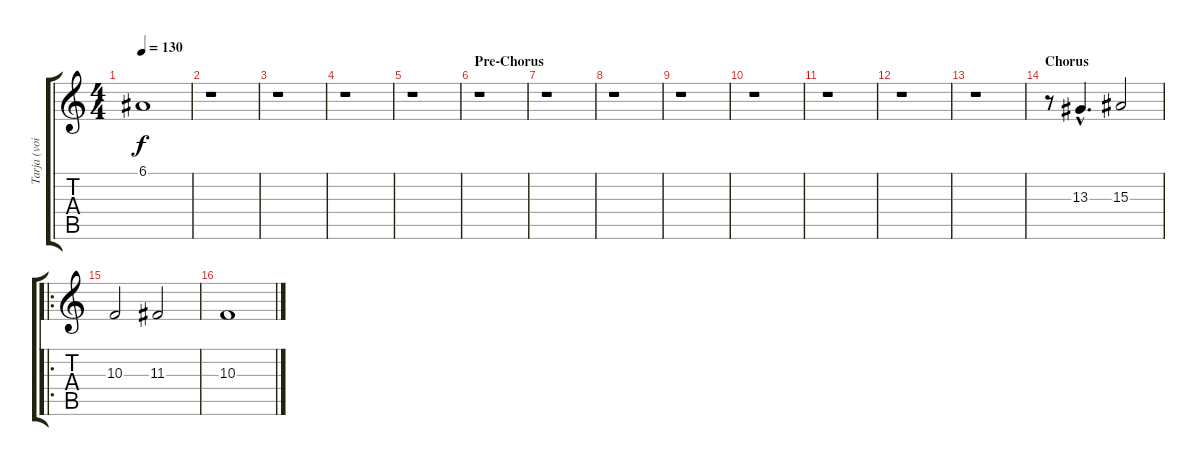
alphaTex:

\track ("Tarja (voice 1)" "Tarja (voi") {instrument trumpet}
\staff {score tabs}
\tuning (E4 B3 G3 D3 A2 E2) {hide}
\ts (4 4)
\tempo 130
\clef g2
\ks c
6.1.1{dy f} |
r.1 |
r.1 |
r.1 |
r.1 |
\section ("" "Pre-Chorus")
r.1 |
r.1 |
r.1 |
r.1 |
r.1 |
r.1 |
r.1 |
r.1 |
\section ("" "Chorus")
r.8 13.3{hac}.4{d} 15.3.2 |
\ro
10.3.2 11.3.2 |
10.3.1
